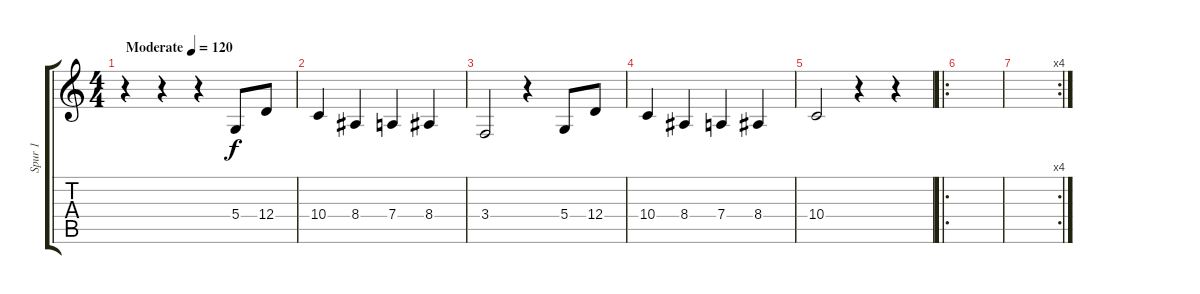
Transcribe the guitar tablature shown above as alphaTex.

\track ("Spur 1" "Spur 1") {instrument trombone}
\staff {score tabs}
\tuning (E4 B3 G3 D3 A2 E2) {hide}
\ts (4 4)
\tempo (120 "Moderate")
\clef g2
\ks c
r.4{dy f instrument trombone} r.4 r.4 5.4.8 12.4.8 |
10.4.4 8.4.4 7.4.4 8.4.4 |
3.4.2 r.4 5.4.8 12.4.8 |
10.4.4 8.4.4 7.4.4 8.4.4 |
10.4.2 r.4 r.4 |
\ro
|
\rc 4
